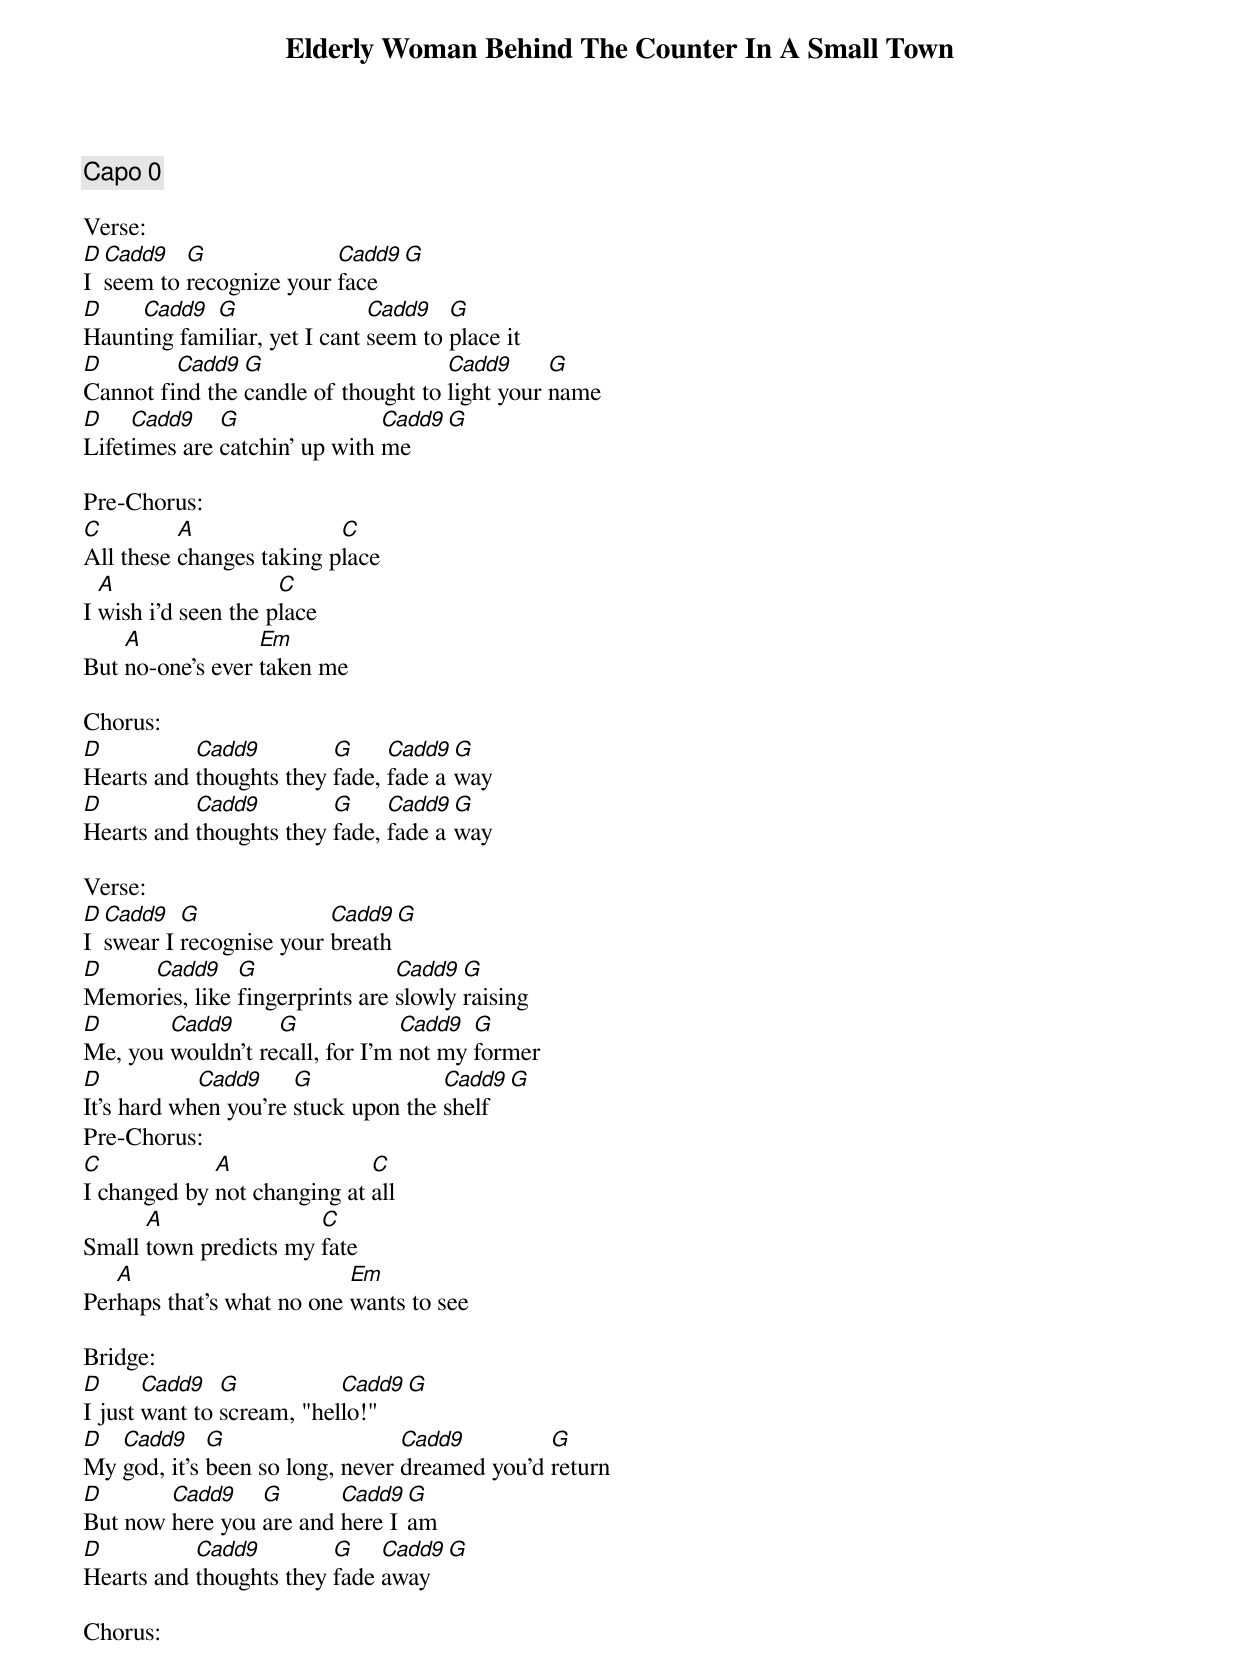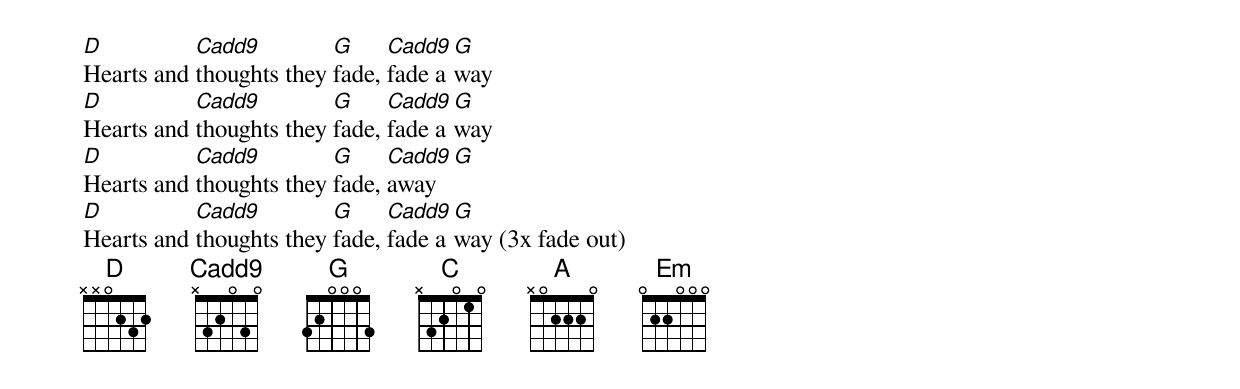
{title:Elderly Woman Behind The Counter In A Small Town}
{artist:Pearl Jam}
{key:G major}
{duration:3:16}
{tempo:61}
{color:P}

{comment: Capo 0}

Verse:
[D]I [Cadd9]seem to [G]recognize your [Cadd9]face[G]
[D]Haunt[Cadd9]ing fam[G]iliar, yet I cant [Cadd9]seem to [G]place it
[D]Cannot fi[Cadd9]nd the [G]candle of thought to [Cadd9]light your [G]name
[D]Lifet[Cadd9]imes are [G]catchin' up with [Cadd9]me[G]

Pre-Chorus:
[C]All these [A]changes taking p[C]lace
I [A]wish i’d seen the p[C]lace
But [A]no-one’s ever [Em]taken me

Chorus:
[D]Hearts and [Cadd9]thoughts they [G]fade, [Cadd9]fade a[G]way
[D]Hearts and [Cadd9]thoughts they [G]fade, [Cadd9]fade a[G]way

Verse:
[D]I [Cadd9]swear I [G]recognise your [Cadd9]breath[G]
[D]Memor[Cadd9]ies, like [G]fingerprints are [Cadd9]slowly [G]raising
[D]Me, you [Cadd9]wouldn't re[G]call, for I'm [Cadd9]not my [G]former
[D]It's hard wh[Cadd9]en you're [G]stuck upon the [Cadd9]shelf[G]
Pre-Chorus:
[C]I changed by [A]not changing at [C]all
Small [A]town predicts my [C]fate
Per[A]haps that's what no one [Em]wants to see

Bridge:
[D]I just [Cadd9]want to [G]scream, "hel[Cadd9]lo!"[G]
[D]My [Cadd9]god, it's [G]been so long, never [Cadd9]dreamed you'd [G]return
[D]But now [Cadd9]here you [G]are and [Cadd9]here I [G]am
[D]Hearts and [Cadd9]thoughts they [G]fade [Cadd9]away[G]

Chorus:
[D]Hearts and [Cadd9]thoughts they [G]fade, [Cadd9]fade a[G]way
[D]Hearts and [Cadd9]thoughts they [G]fade, [Cadd9]fade a[G]way
[D]Hearts and [Cadd9]thoughts they [G]fade, [Cadd9]away[G]
[D]Hearts and [Cadd9]thoughts they [G]fade, [Cadd9]fade a[G]way (3x fade out)
